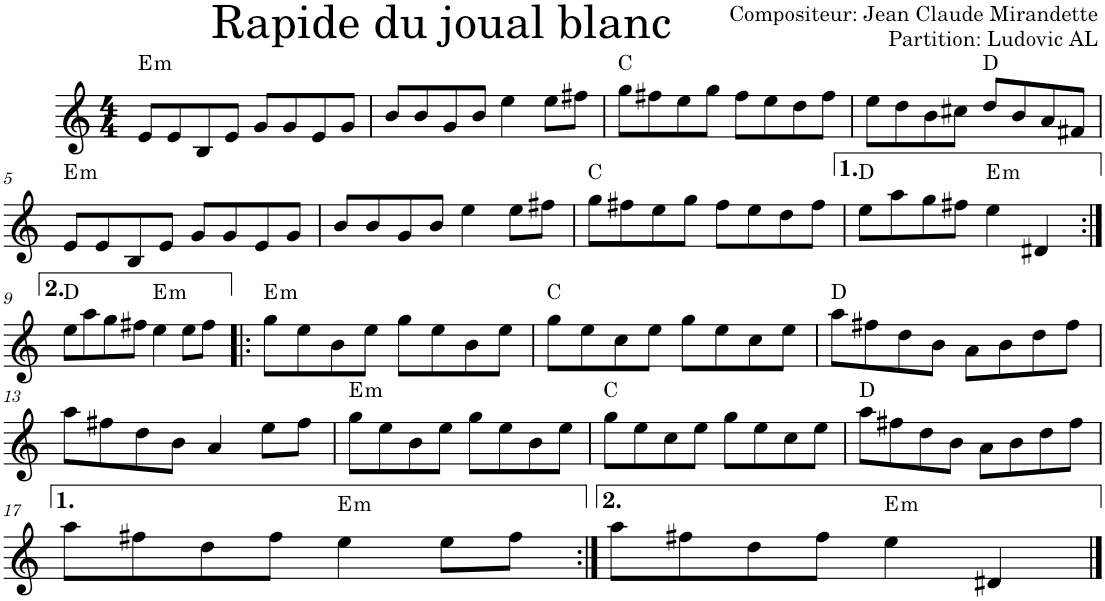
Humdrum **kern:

**kern	**harte
*part1	*part1
*staff1	*
*I"Violon	*
*I'Vln.	*
*clefG2	*
*k[]	*
*M4/4	*
=1	=1
!	!LO:H:kt=m
8e/L	E:min
8e/	.
8B/	.
8e/J	.
8g/L	.
8g/	.
8e/	.
8g/J	.
=2	=2
8b/L	.
8b/	.
8g/	.
8b/J	.
4ee\	.
8ee\L	.
8ff#X\J	.
=3	=3
8gg\L	C:maj
8ff#X\	.
8ee\	.
8gg\J	.
8ff#\L	.
8ee\	.
8dd\	.
8ff#\J	.
=4	=4
8ee\L	.
8dd\	.
8b\	.
8cc#X\J	.
8dd/L	D:maj
8b/	.
8a/	.
8f#X/J	.
!!LO:LB:g=z
=5	=5
!	!LO:H:kt=m
8e/L	E:min
8e/	.
8B/	.
8e/J	.
8g/L	.
8g/	.
8e/	.
8g/J	.
=6	=6
8b/L	.
8b/	.
8g/	.
8b/J	.
4ee\	.
8ee\L	.
8ff#X\J	.
=7	=7
8gg\L	C:maj
8ff#X\	.
8ee\	.
8gg\J	.
8ff#\L	.
8ee\	.
8dd\	.
8ff#\J	.
=8	=8
8ee\L	D:maj
8aa\	.
8gg\	.
8ff#X\J	.
!	!LO:H:kt=m
4ee\	E:min
4d#X/	.
!!LO:LB:g=z
=9:|!	=9:|!
8ee\L	D:maj
8aa\	.
8gg\	.
8ff#X\J	.
!	!LO:H:kt=m
4ee\	E:min
8ee\L	.
8ff#\J	.
=10!|:	=10!|:
!	!LO:H:kt=m
8gg\L	E:min
8ee\	.
8b\	.
8ee\J	.
8gg\L	.
8ee\	.
8b\	.
8ee\J	.
=11	=11
8gg\L	C:maj
8ee\	.
8cc\	.
8ee\J	.
8gg\L	.
8ee\	.
8cc\	.
8ee\J	.
=12	=12
8aa\L	D:maj
8ff#X\	.
8dd\	.
8b\J	.
8a\L	.
8b\	.
8dd\	.
8ff#\J	.
!!LO:LB:g=z
=13	=13
8aa\L	.
8ff#X\	.
8dd\	.
8b\J	.
4a/	.
8ee\L	.
8ff#\J	.
=14	=14
!	!LO:H:kt=m
8gg\L	E:min
8ee\	.
8b\	.
8ee\J	.
8gg\L	.
8ee\	.
8b\	.
8ee\J	.
=15	=15
8gg\L	C:maj
8ee\	.
8cc\	.
8ee\J	.
8gg\L	.
8ee\	.
8cc\	.
8ee\J	.
=16	=16
8aa\L	D:maj
8ff#X\	.
8dd\	.
8b\J	.
8a\L	.
8b\	.
8dd\	.
8ff#\J	.
!!LO:LB:g=z
=17	=17
8aa\L	.
8ff#X\	.
8dd\	.
8ff#\J	.
!	!LO:H:kt=m
4ee\	E:min
8ee\L	.
8ff#\J	.
=18:|!	=18:|!
8aa\L	.
8ff#X\	.
8dd\	.
8ff#\J	.
!	!LO:H:kt=m
4ee\	E:min
4d#X/	.
==	==
*-	*-
